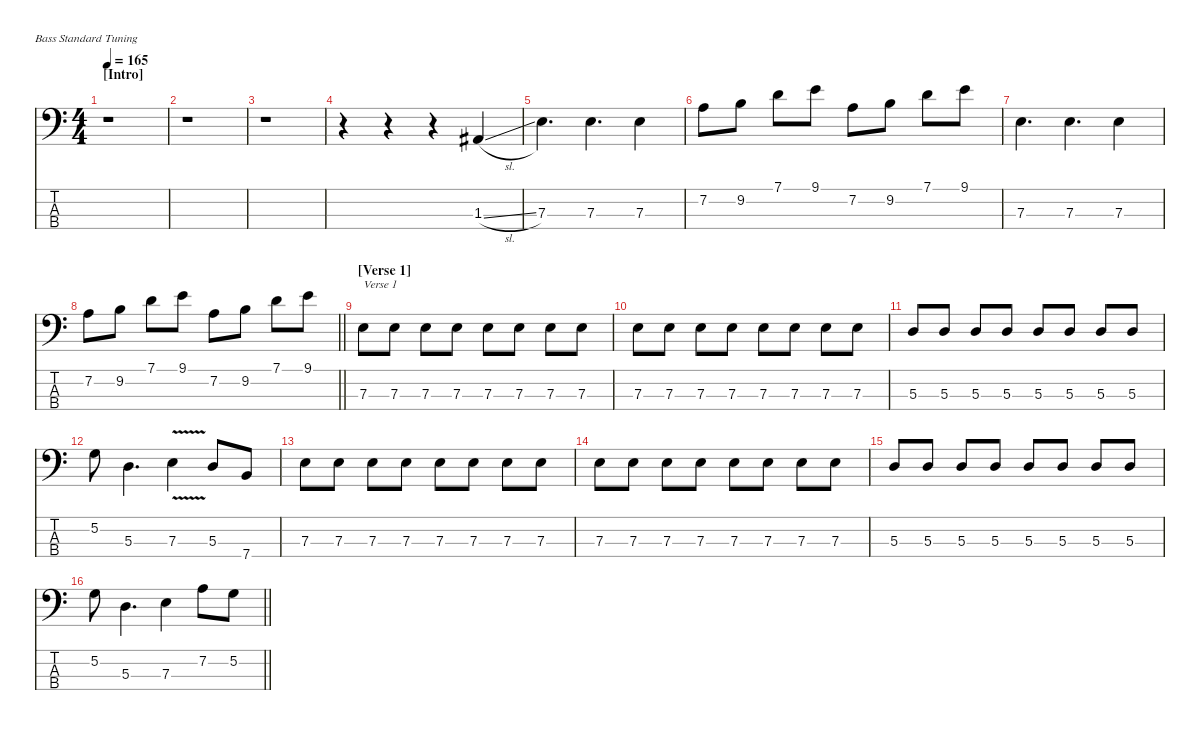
\defaultSystemsLayout 4
\hideDynamics
\bracketExtendMode nobrackets
\singleTrackTrackNamePolicy hidden
\multiTrackTrackNamePolicy hidden
\firstSystemTrackNameMode fullname
\firstSystemTrackNameOrientation horizontal
\otherSystemsTrackNameOrientation horizontal
\track ("bass" "el.bs.") {instrument electricbassfinger}
\staff {score tabs}
\tuning (G2 D2 A1 E1)
\ts (4 4)
\beaming (8 2 2 2 2)
\section ("" "[Intro]")
\tempo 165
\clef f4
\ks c
r.1{dy f instrument electricbassfinger beam Down} |
r.1{beam Down} |
r.1{beam Down} |
r.4{beam Down} r.4{beam Down} r.4{beam Down} 1.3{sl acc #}.4{beam Up} |
7.3.4{d beam Down} 7.3.4{d beam Down} 7.3.4{beam Down} |
7.2.8{beam Down} 9.2.8{beam Down} 7.1.8{beam Down} 9.1.8{beam Down} 7.2.8{beam Down} 9.2.8{beam Down} 7.1.8{beam Down} 9.1.8{beam Down} |
7.3.4{d beam Down} 7.3.4{d beam Down} 7.3.4{beam Down} |
\barLineRight lightlight
7.2.8{beam Down} 9.2.8{beam Down} 7.1.8{beam Down} 9.1.8{beam Down} 7.2.8{beam Down} 9.2.8{beam Down} 7.1.8{beam Down} 9.1.8{beam Down} |
\section ("" "[Verse 1]")
7.3.8{txt "Verse 1" beam Down} 7.3.8{beam Down} 7.3.8{beam Down} 7.3.8{beam Down} 7.3.8{beam Down} 7.3.8{beam Down} 7.3.8{beam Down} 7.3.8{beam Down} |
7.3.8{beam Down} 7.3.8{beam Down} 7.3.8{beam Down} 7.3.8{beam Down} 7.3.8{beam Down} 7.3.8{beam Down} 7.3.8{beam Down} 7.3.8{beam Down} |
5.3.8{beam Up} 5.3.8{beam Up} 5.3.8{beam Up} 5.3.8{beam Up} 5.3.8{beam Up} 5.3.8{beam Up} 5.3.8{beam Up} 5.3.8{beam Up} |
5.2.8{beam Down} 5.3.4{d beam Down} 7.3{v}.4{beam Down} 5.3.8{beam Up} 7.4.8{beam Up} |
7.3.8{beam Down} 7.3.8{beam Down} 7.3.8{beam Down} 7.3.8{beam Down} 7.3.8{beam Down} 7.3.8{beam Down} 7.3.8{beam Down} 7.3.8{beam Down} |
7.3.8{beam Down} 7.3.8{beam Down} 7.3.8{beam Down} 7.3.8{beam Down} 7.3.8{beam Down} 7.3.8{beam Down} 7.3.8{beam Down} 7.3.8{beam Down} |
5.3.8{beam Up} 5.3.8{beam Up} 5.3.8{beam Up} 5.3.8{beam Up} 5.3.8{beam Up} 5.3.8{beam Up} 5.3.8{beam Up} 5.3.8{beam Up} |
\barLineRight lightlight
5.2.8{beam Down} 5.3.4{d beam Down} 7.3.4{beam Down} 7.2.8{beam Down} 5.2.8{beam Down}
